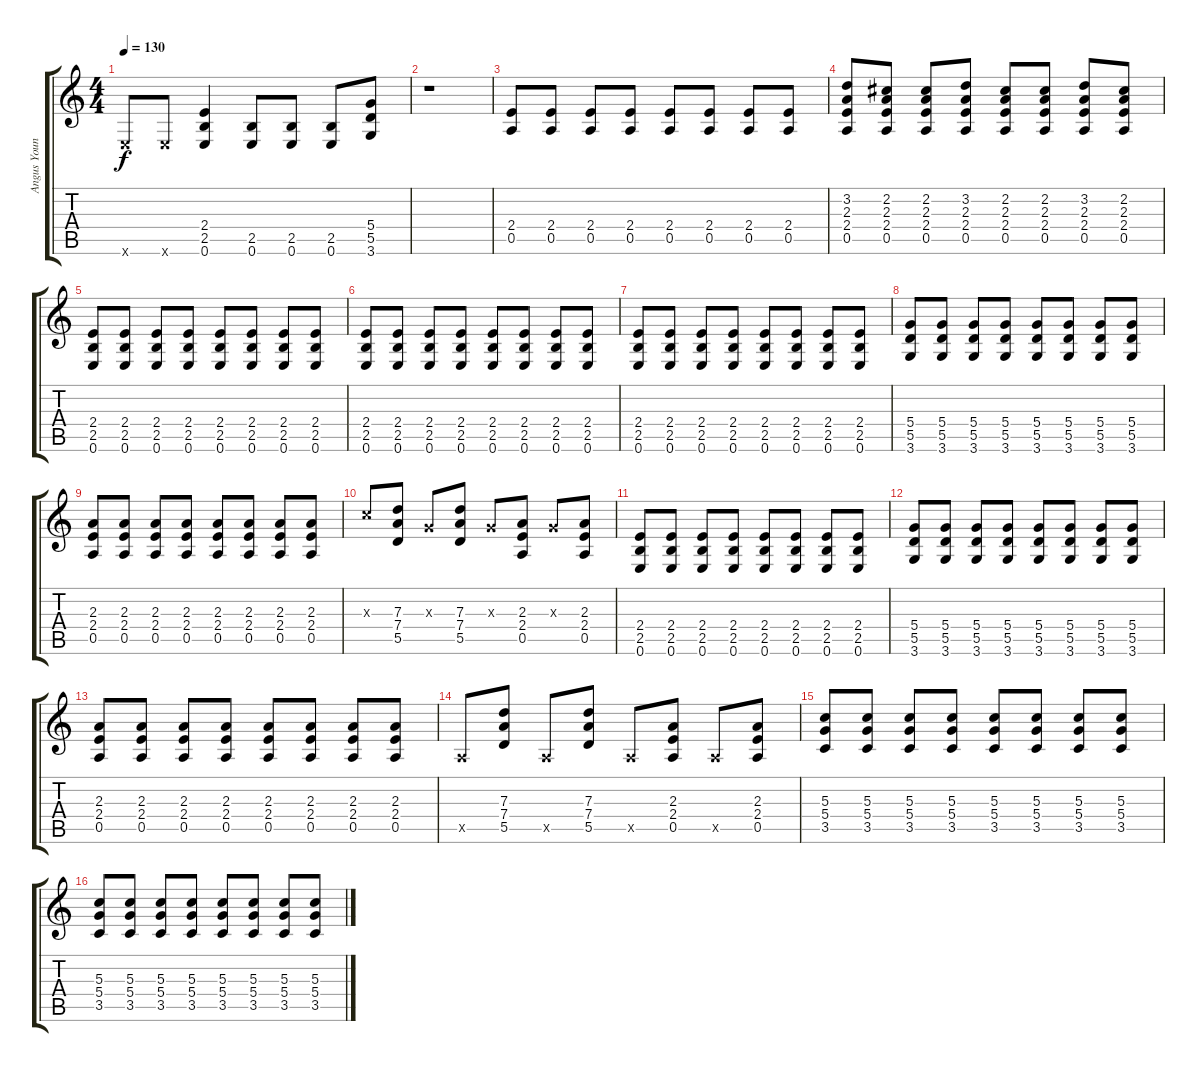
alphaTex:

\track ("Angus Young" "Angus Youn") {instrument overdrivenguitar}
\staff {score tabs}
\tuning (E4 B3 G3 D3 A2 E2) {hide}
\ts (4 4)
\tempo 130
\clef g2
\ks c
0.6{x}.8{dy f} 0.6{x}.8 (2.4 2.5 0.6).4 (2.5 0.6).8 (2.5 0.6).8 (2.5 0.6).8 (5.4 5.5 3.6).8 |
r.1 |
(2.4 0.5).8 (2.4 0.5).8 (2.4 0.5).8 (2.4 0.5).8 (2.4 0.5).8 (2.4 0.5).8 (2.4 0.5).8 (2.4 0.5).8 |
(3.2 2.3 2.4 0.5).8 (2.2 2.3 2.4 0.5).8 (2.2 2.3 2.4 0.5).8 (3.2 2.3 2.4 0.5).8 (2.2 2.3 2.4 0.5).8 (2.2 2.3 2.4 0.5).8 (3.2 2.3 2.4 0.5).8 (2.2 2.3 2.4 0.5).8 |
(2.4 2.5 0.6).8 (2.4 2.5 0.6).8 (2.4 2.5 0.6).8 (2.4 2.5 0.6).8 (2.4 2.5 0.6).8 (2.4 2.5 0.6).8 (2.4 2.5 0.6).8 (2.4 2.5 0.6).8 |
(2.4 2.5 0.6).8 (2.4 2.5 0.6).8 (2.4 2.5 0.6).8 (2.4 2.5 0.6).8 (2.4 2.5 0.6).8 (2.4 2.5 0.6).8 (2.4 2.5 0.6).8 (2.4 2.5 0.6).8 |
(2.4 2.5 0.6).8 (2.4 2.5 0.6).8 (2.4 2.5 0.6).8 (2.4 2.5 0.6).8 (2.4 2.5 0.6).8 (2.4 2.5 0.6).8 (2.4 2.5 0.6).8 (2.4 2.5 0.6).8 |
(5.4 5.5 3.6).8 (5.4 5.5 3.6).8 (5.4 5.5 3.6).8 (5.4 5.5 3.6).8 (5.4 5.5 3.6).8 (5.4 5.5 3.6).8 (5.4 5.5 3.6).8 (5.4 5.5 3.6).8 |
(2.3 2.4 0.5).8 (2.3 2.4 0.5).8 (2.3 2.4 0.5).8 (2.3 2.4 0.5).8 (2.3 2.4 0.5).8 (2.3 2.4 0.5).8 (2.3 2.4 0.5).8 (2.3 2.4 0.5).8 |
5.3{x}.8 (7.3 7.4 5.5).8 0.3{x}.8 (7.3 7.4 5.5).8 0.3{x}.8 (2.3 2.4 0.5).8 0.3{x}.8 (2.3 2.4 0.5).8 |
(2.4 2.5 0.6).8 (2.4 2.5 0.6).8 (2.4 2.5 0.6).8 (2.4 2.5 0.6).8 (2.4 2.5 0.6).8 (2.4 2.5 0.6).8 (2.4 2.5 0.6).8 (2.4 2.5 0.6).8 |
(5.4 5.5 3.6).8 (5.4 5.5 3.6).8 (5.4 5.5 3.6).8 (5.4 5.5 3.6).8 (5.4 5.5 3.6).8 (5.4 5.5 3.6).8 (5.4 5.5 3.6).8 (5.4 5.5 3.6).8 |
(2.3 2.4 0.5).8 (2.3 2.4 0.5).8 (2.3 2.4 0.5).8 (2.3 2.4 0.5).8 (2.3 2.4 0.5).8 (2.3 2.4 0.5).8 (2.3 2.4 0.5).8 (2.3 2.4 0.5).8 |
0.5{x}.8 (7.3 7.4 5.5).8 0.5{x}.8 (7.3 7.4 5.5).8 0.5{x}.8 (2.3 2.4 0.5).8 0.5{x}.8 (2.3 2.4 0.5).8 |
(5.3 5.4 3.5).8 (5.3 5.4 3.5).8 (5.3 5.4 3.5).8 (5.3 5.4 3.5).8 (5.3 5.4 3.5).8 (5.3 5.4 3.5).8 (5.3 5.4 3.5).8 (5.3 5.4 3.5).8 |
(5.3 5.4 3.5).8 (5.3 5.4 3.5).8 (5.3 5.4 3.5).8 (5.3 5.4 3.5).8 (5.3 5.4 3.5).8 (5.3 5.4 3.5).8 (5.3 5.4 3.5).8 (5.3 5.4 3.5).8
